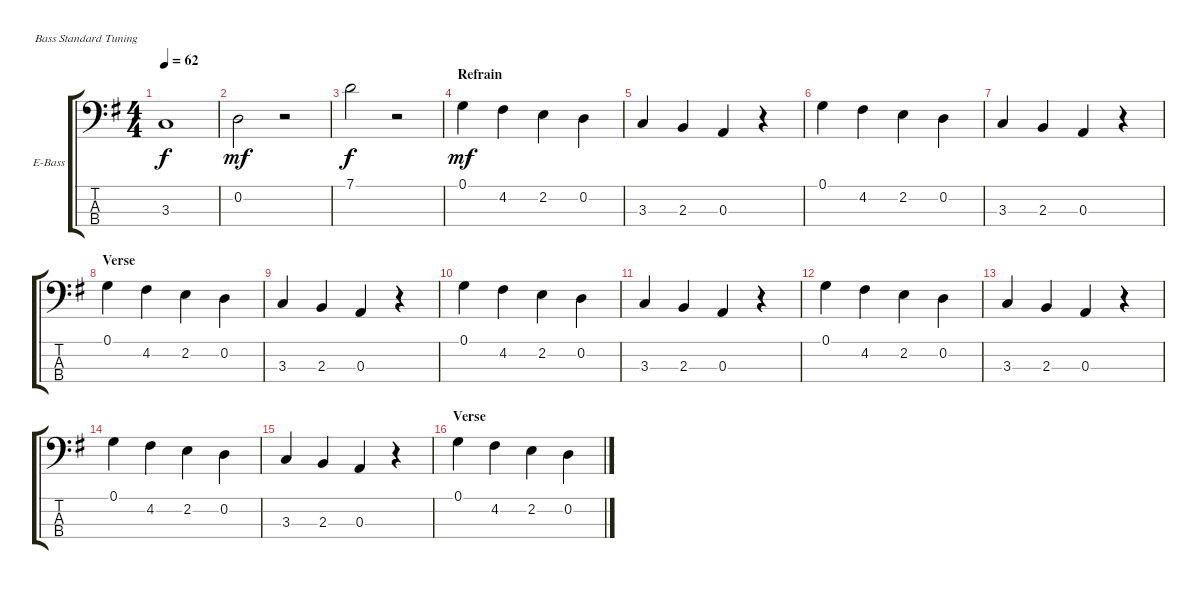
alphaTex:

\defaultSystemsLayout 4
\bracketExtendMode groupsimilarinstruments
\firstSystemTrackNameOrientation horizontal
\otherSystemsTrackNameOrientation horizontal
\track ("Electric Bass" "E-Bass") {instrument electricbassfinger}
\staff {score tabs}
\tuning (G2 D2 A1 E1)
\ts (4 4)
\tempo 62
\clef f4
\ks g
3.3.1{dy f} |
0.2.2{dy mf} r.2 |
7.1.2{dy f} r.2 |
\section ("" "Refrain")
0.1.4{dy mf} 4.2.4 2.2.4 0.2.4 |
3.3.4 2.3.4 0.3.4 r.4 |
0.1.4 4.2.4 2.2.4 0.2.4 |
3.3.4 2.3.4 0.3.4 r.4 |
\section ("" "Verse")
0.1.4 4.2.4 2.2.4 0.2.4 |
3.3.4 2.3.4 0.3.4 r.4 |
0.1.4 4.2.4 2.2.4 0.2.4 |
3.3.4 2.3.4 0.3.4 r.4 |
0.1.4 4.2.4 2.2.4 0.2.4 |
3.3.4 2.3.4 0.3.4 r.4 |
0.1.4 4.2.4 2.2.4 0.2.4 |
3.3.4 2.3.4 0.3.4 r.4 |
\section ("" "Verse")
0.1.4 4.2.4 2.2.4 0.2.4
